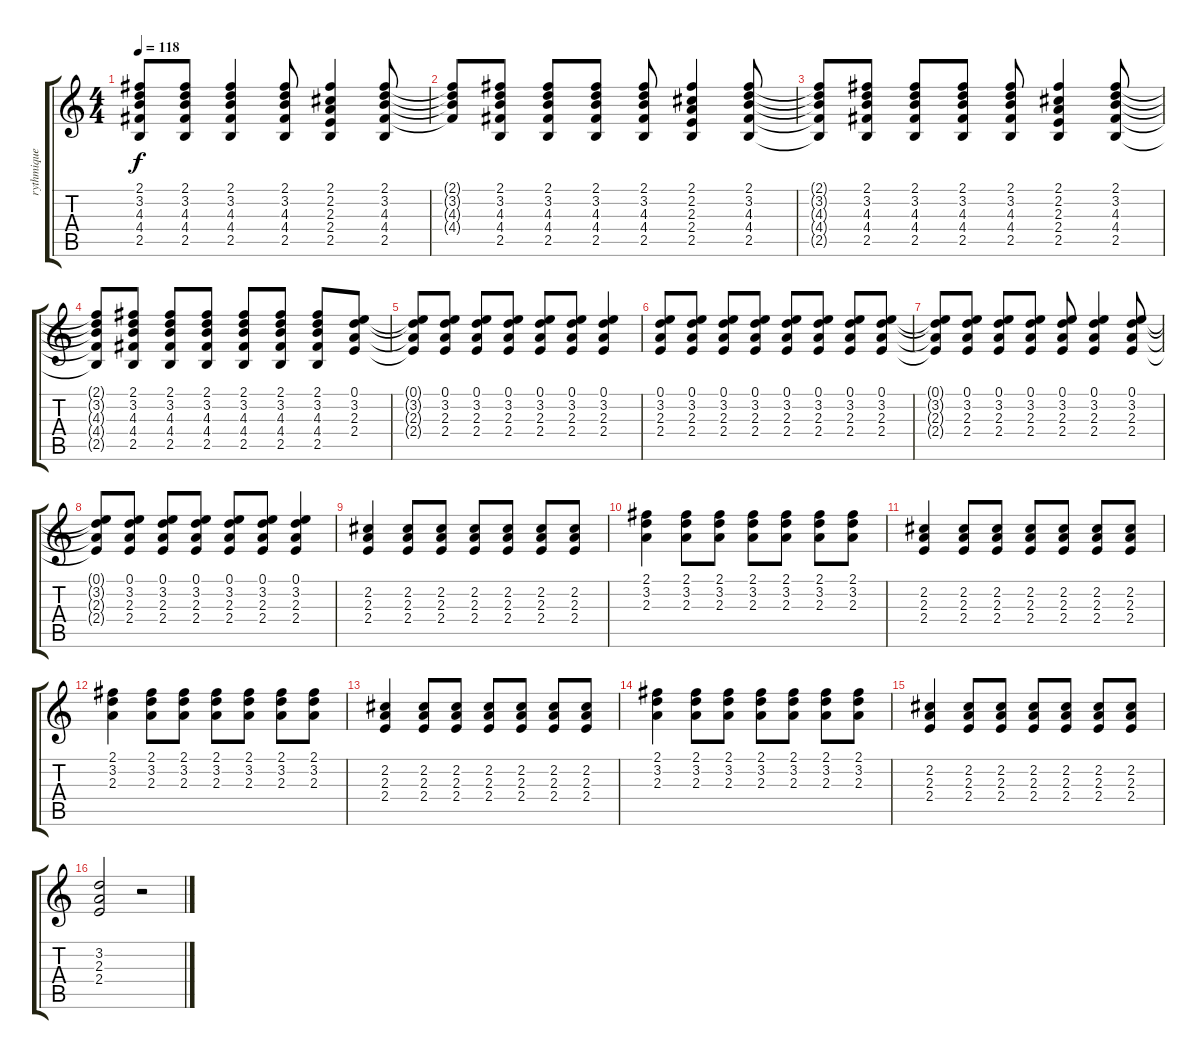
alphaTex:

\track ("rythmique" "rythmique") {instrument electricguitarmuted}
\staff {score tabs}
\tuning (E4 B3 G3 D3 A2 E2) {hide}
\ts (4 4)
\tempo 118
\clef g2
\ks c
(2.1 3.2 4.3 4.4 2.5).8{dy f} (2.1 3.2 4.3 4.4 2.5).8 (2.1 3.2 4.3 4.4 2.5).4 (2.1 3.2 4.3 4.4 2.5).8 (2.1 2.2 2.3 2.4 2.5).4 (2.1 3.2 4.3 4.4 2.5).8 |
(2.1{t} 3.2{t} 4.3{t} 4.4{t}).8 (2.1 3.2 4.3 4.4 2.5).8 (2.1 3.2 4.3 4.4 2.5).8 (2.1 3.2 4.3 4.4 2.5).8 (2.1 3.2 4.3 4.4 2.5).8 (2.1 2.2 2.3 2.4 2.5).4 (2.1 3.2 4.3 4.4 2.5).8 |
(2.1{t} 3.2{t} 4.3{t} 4.4{t} 2.5{t}).8 (2.1 3.2 4.3 4.4 2.5).8 (2.1 3.2 4.3 4.4 2.5).8 (2.1 3.2 4.3 4.4 2.5).8 (2.1 3.2 4.3 4.4 2.5).8 (2.1 2.2 2.3 2.4 2.5).4 (2.1 3.2 4.3 4.4 2.5).8 |
(2.1{t} 3.2{t} 4.3{t} 4.4{t} 2.5{t}).8 (2.1 3.2 4.3 4.4 2.5).8 (2.1 3.2 4.3 4.4 2.5).8 (2.1 3.2 4.3 4.4 2.5).8 (2.1 3.2 4.3 4.4 2.5).8 (2.1 3.2 4.3 4.4 2.5).8 (2.1 3.2 4.3 4.4 2.5).8 (0.1 3.2 2.3 2.4).8 |
(0.1{t} 3.2{t} 2.3{t} 2.4{t}).8 (0.1 3.2 2.3 2.4).8 (0.1 3.2 2.3 2.4).8 (0.1 3.2 2.3 2.4).8 (0.1 3.2 2.3 2.4).8 (0.1 3.2 2.3 2.4).8 (0.1 3.2 2.3 2.4).4 |
(0.1 3.2 2.3 2.4).8 (0.1 3.2 2.3 2.4).8 (0.1 3.2 2.3 2.4).8 (0.1 3.2 2.3 2.4).8 (0.1 3.2 2.3 2.4).8 (0.1 3.2 2.3 2.4).8 (0.1 3.2 2.3 2.4).8 (0.1 3.2 2.3 2.4).8 |
(0.1{t} 3.2{t} 2.3{t} 2.4{t}).8 (0.1 3.2 2.3 2.4).8 (0.1 3.2 2.3 2.4).8 (0.1 3.2 2.3 2.4).8 (0.1 3.2 2.3 2.4).8 (0.1 3.2 2.3 2.4).4 (0.1 3.2 2.3 2.4).8 |
(0.1{t} 3.2{t} 2.3{t} 2.4{t}).8 (0.1 3.2 2.3 2.4).8 (0.1 3.2 2.3 2.4).8 (0.1 3.2 2.3 2.4).8 (0.1 3.2 2.3 2.4).8 (0.1 3.2 2.3 2.4).8 (0.1 3.2 2.3 2.4).4 |
(2.2 2.3 2.4).4 (2.2 2.3 2.4).8 (2.2 2.3 2.4).8 (2.2 2.3 2.4).8 (2.2 2.3 2.4).8 (2.2 2.3 2.4).8 (2.2 2.3 2.4).8 |
(2.1 3.2 2.3).4 (2.1 3.2 2.3).8 (2.1 3.2 2.3).8 (2.1 3.2 2.3).8 (2.1 3.2 2.3).8 (2.1 3.2 2.3).8 (2.1 3.2 2.3).8 |
(2.2 2.3 2.4).4 (2.2 2.3 2.4).8 (2.2 2.3 2.4).8 (2.2 2.3 2.4).8 (2.2 2.3 2.4).8 (2.2 2.3 2.4).8 (2.2 2.3 2.4).8 |
(2.1 3.2 2.3).4 (2.1 3.2 2.3).8 (2.1 3.2 2.3).8 (2.1 3.2 2.3).8 (2.1 3.2 2.3).8 (2.1 3.2 2.3).8 (2.1 3.2 2.3).8 |
(2.2 2.3 2.4).4 (2.2 2.3 2.4).8 (2.2 2.3 2.4).8 (2.2 2.3 2.4).8 (2.2 2.3 2.4).8 (2.2 2.3 2.4).8 (2.2 2.3 2.4).8 |
(2.1 3.2 2.3).4 (2.1 3.2 2.3).8 (2.1 3.2 2.3).8 (2.1 3.2 2.3).8 (2.1 3.2 2.3).8 (2.1 3.2 2.3).8 (2.1 3.2 2.3).8 |
(2.2 2.3 2.4).4 (2.2 2.3 2.4).8 (2.2 2.3 2.4).8 (2.2 2.3 2.4).8 (2.2 2.3 2.4).8 (2.2 2.3 2.4).8 (2.2 2.3 2.4).8 |
(3.2 2.3 2.4).2 r.2
